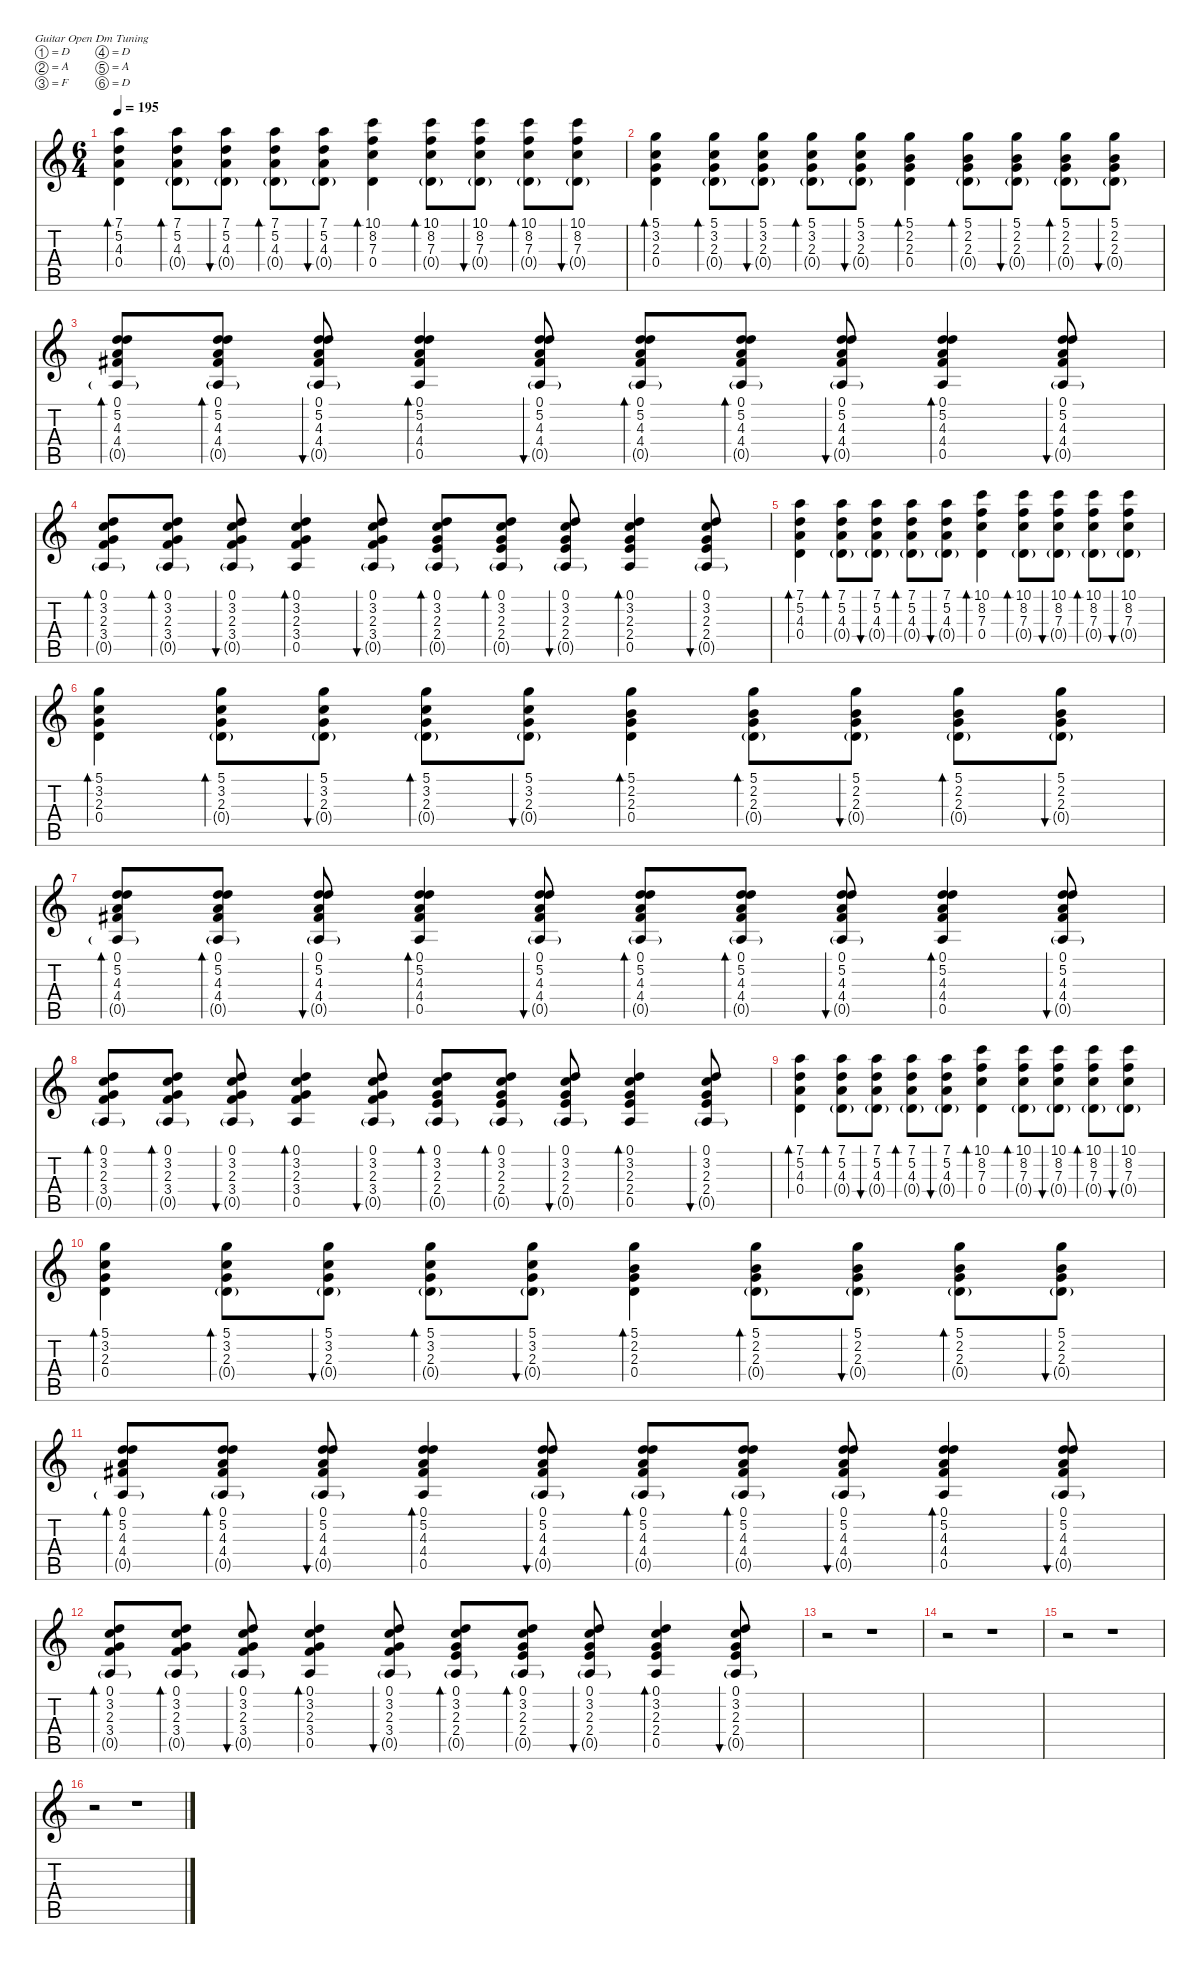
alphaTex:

\defaultSystemsLayout 4
\hideDynamics
\bracketExtendMode nobrackets
\singleTrackTrackNamePolicy hidden
\multiTrackTrackNamePolicy hidden
\firstSystemTrackNameMode fullname
\firstSystemTrackNameOrientation horizontal
\otherSystemsTrackNameOrientation horizontal
\track ("Clean" "s.guit.") {instrument acousticguitarsteel}
\staff {score tabs}
\tuning (D4 A3 F3 D3 A2 D2)
\ts (6 4)
\tempo 195
\clef g2
\ks c
(7.1 5.2 4.3 0.4).4{bd 60 dy f beam Down} (7.1 5.2 4.3 0.4{g}).8{bd 60 beam Down} (7.1 5.2 4.3 0.4{g}).8{bu 60 beam Down} (7.1 5.2 4.3 0.4{g}).8{bd 60 beam Down} (7.1 5.2 4.3 0.4{g}).8{bu 60 beam Down} (10.1 8.2 7.3 0.4).4{bd 60 beam Down} (10.1 8.2 7.3 0.4{g}).8{bd 60 beam Down} (10.1 8.2 7.3 0.4{g}).8{bu 60 beam Down} (10.1 8.2 7.3 0.4{g}).8{bd 60 beam Down} (10.1 8.2 7.3 0.4{g}).8{bu 60 beam Down} |
(5.1 3.2 2.3 0.4).4{bd 60 beam Down} (5.1 3.2 2.3 0.4{g}).8{bd 60 beam Down} (5.1 3.2 2.3 0.4{g}).8{bu 60 beam Down} (5.1 3.2 2.3 0.4{g}).8{bd 60 beam Down} (5.1 3.2 2.3 0.4{g}).8{bu 60 beam Down} (5.1 2.2 2.3 0.4).4{bd 60 beam Down} (5.1 2.2 2.3 0.4{g}).8{bd 60 beam Down} (5.1 2.2 2.3 0.4{g}).8{bu 60 beam Down} (5.1 2.2 2.3 0.4{g}).8{bd 60 beam Down} (5.1 2.2 2.3 0.4{g}).8{bu 60 beam Down} |
(0.1 5.2 4.3 4.4{acc #} 0.5{g}).8{bd 60 beam Up} (0.1 5.2 4.3 4.4{acc #} 0.5{g}).8{bd 60 beam Up} (0.1 5.2 4.3 4.4{acc #} 0.5{g}).8{bu 60 beam Up} (0.1 5.2 4.3 4.4{acc #} 0.5).4{bd 60 beam Up} (0.1 5.2 4.3 4.4{acc #} 0.5{g}).8{bu 60 beam Up} (0.1 5.2 4.3 4.4{acc #} 0.5{g}).8{bd 60 beam Up} (0.1 5.2 4.3 4.4{acc #} 0.5{g}).8{bd 60 beam Up} (0.1 5.2 4.3 4.4{acc #} 0.5{g}).8{bu 60 beam Up} (0.1 5.2 4.3 4.4{acc #} 0.5).4{bd 60 beam Up} (0.1 5.2 4.3 4.4{acc #} 0.5{g}).8{bu 60 beam Up} |
(0.1 3.2 2.3 3.4 0.5{g}).8{bd 60 beam Up} (0.1 3.2 2.3 3.4 0.5{g}).8{bd 60 beam Up} (0.1 3.2 2.3 3.4 0.5{g}).8{bu 60 beam Up} (0.1 3.2 2.3 3.4 0.5).4{bd 60 beam Up} (0.1 3.2 2.3 3.4 0.5{g}).8{bu 60 beam Up} (0.1 3.2 2.3 2.4 0.5{g}).8{bd 60 beam Up} (0.1 3.2 2.3 2.4 0.5{g}).8{bd 60 beam Up} (0.1 3.2 2.3 2.4 0.5{g}).8{bu 60 beam Up} (0.1 3.2 2.3 2.4 0.5).4{bd 60 beam Up} (0.1 3.2 2.3 2.4 0.5{g}).8{bu 60 beam Up} |
(7.1 5.2 4.3 0.4).4{bd 60 beam Down} (7.1 5.2 4.3 0.4{g}).8{bd 60 beam Down} (7.1 5.2 4.3 0.4{g}).8{bu 60 beam Down} (7.1 5.2 4.3 0.4{g}).8{bd 60 beam Down} (7.1 5.2 4.3 0.4{g}).8{bu 60 beam Down} (10.1 8.2 7.3 0.4).4{bd 60 beam Down} (10.1 8.2 7.3 0.4{g}).8{bd 60 beam Down} (10.1 8.2 7.3 0.4{g}).8{bu 60 beam Down} (10.1 8.2 7.3 0.4{g}).8{bd 60 beam Down} (10.1 8.2 7.3 0.4{g}).8{bu 60 beam Down} |
(5.1 3.2 2.3 0.4).4{bd 60 beam Down} (5.1 3.2 2.3 0.4{g}).8{bd 60 beam Down} (5.1 3.2 2.3 0.4{g}).8{bu 60 beam Down} (5.1 3.2 2.3 0.4{g}).8{bd 60 beam Down} (5.1 3.2 2.3 0.4{g}).8{bu 60 beam Down} (5.1 2.2 2.3 0.4).4{bd 60 beam Down} (5.1 2.2 2.3 0.4{g}).8{bd 60 beam Down} (5.1 2.2 2.3 0.4{g}).8{bu 60 beam Down} (5.1 2.2 2.3 0.4{g}).8{bd 60 beam Down} (5.1 2.2 2.3 0.4{g}).8{bu 60 beam Down} |
(0.1 5.2 4.3 4.4{acc #} 0.5{g}).8{bd 60 beam Up} (0.1 5.2 4.3 4.4{acc #} 0.5{g}).8{bd 60 beam Up} (0.1 5.2 4.3 4.4{acc #} 0.5{g}).8{bu 60 beam Up} (0.1 5.2 4.3 4.4{acc #} 0.5).4{bd 60 beam Up} (0.1 5.2 4.3 4.4{acc #} 0.5{g}).8{bu 60 beam Up} (0.1 5.2 4.3 4.4{acc #} 0.5{g}).8{bd 60 beam Up} (0.1 5.2 4.3 4.4{acc #} 0.5{g}).8{bd 60 beam Up} (0.1 5.2 4.3 4.4{acc #} 0.5{g}).8{bu 60 beam Up} (0.1 5.2 4.3 4.4{acc #} 0.5).4{bd 60 beam Up} (0.1 5.2 4.3 4.4{acc #} 0.5{g}).8{bu 60 beam Up} |
(0.1 3.2 2.3 3.4 0.5{g}).8{bd 60 beam Up} (0.1 3.2 2.3 3.4 0.5{g}).8{bd 60 beam Up} (0.1 3.2 2.3 3.4 0.5{g}).8{bu 60 beam Up} (0.1 3.2 2.3 3.4 0.5).4{bd 60 beam Up} (0.1 3.2 2.3 3.4 0.5{g}).8{bu 60 beam Up} (0.1 3.2 2.3 2.4 0.5{g}).8{bd 60 beam Up} (0.1 3.2 2.3 2.4 0.5{g}).8{bd 60 beam Up} (0.1 3.2 2.3 2.4 0.5{g}).8{bu 60 beam Up} (0.1 3.2 2.3 2.4 0.5).4{bd 60 beam Up} (0.1 3.2 2.3 2.4 0.5{g}).8{bu 60 beam Up} |
(7.1 5.2 4.3 0.4).4{bd 60 beam Down} (7.1 5.2 4.3 0.4{g}).8{bd 60 beam Down} (7.1 5.2 4.3 0.4{g}).8{bu 60 beam Down} (7.1 5.2 4.3 0.4{g}).8{bd 60 beam Down} (7.1 5.2 4.3 0.4{g}).8{bu 60 beam Down} (10.1 8.2 7.3 0.4).4{bd 60 beam Down} (10.1 8.2 7.3 0.4{g}).8{bd 60 beam Down} (10.1 8.2 7.3 0.4{g}).8{bu 60 beam Down} (10.1 8.2 7.3 0.4{g}).8{bd 60 beam Down} (10.1 8.2 7.3 0.4{g}).8{bu 60 beam Down} |
(5.1 3.2 2.3 0.4).4{bd 60 beam Down} (5.1 3.2 2.3 0.4{g}).8{bd 60 beam Down} (5.1 3.2 2.3 0.4{g}).8{bu 60 beam Down} (5.1 3.2 2.3 0.4{g}).8{bd 60 beam Down} (5.1 3.2 2.3 0.4{g}).8{bu 60 beam Down} (5.1 2.2 2.3 0.4).4{bd 60 beam Down} (5.1 2.2 2.3 0.4{g}).8{bd 60 beam Down} (5.1 2.2 2.3 0.4{g}).8{bu 60 beam Down} (5.1 2.2 2.3 0.4{g}).8{bd 60 beam Down} (5.1 2.2 2.3 0.4{g}).8{bu 60 beam Down} |
(0.1 5.2 4.3 4.4{acc #} 0.5{g}).8{bd 60 beam Up} (0.1 5.2 4.3 4.4{acc #} 0.5{g}).8{bd 60 beam Up} (0.1 5.2 4.3 4.4{acc #} 0.5{g}).8{bu 60 beam Up} (0.1 5.2 4.3 4.4{acc #} 0.5).4{bd 60 beam Up} (0.1 5.2 4.3 4.4{acc #} 0.5{g}).8{bu 60 beam Up} (0.1 5.2 4.3 4.4{acc #} 0.5{g}).8{bd 60 beam Up} (0.1 5.2 4.3 4.4{acc #} 0.5{g}).8{bd 60 beam Up} (0.1 5.2 4.3 4.4{acc #} 0.5{g}).8{bu 60 beam Up} (0.1 5.2 4.3 4.4{acc #} 0.5).4{bd 60 beam Up} (0.1 5.2 4.3 4.4{acc #} 0.5{g}).8{bu 60 beam Up} |
(0.1 3.2 2.3 3.4 0.5{g}).8{bd 60 beam Up} (0.1 3.2 2.3 3.4 0.5{g}).8{bd 60 beam Up} (0.1 3.2 2.3 3.4 0.5{g}).8{bu 60 beam Up} (0.1 3.2 2.3 3.4 0.5).4{bd 60 beam Up} (0.1 3.2 2.3 3.4 0.5{g}).8{bu 60 beam Up} (0.1 3.2 2.3 2.4 0.5{g}).8{bd 60 beam Up} (0.1 3.2 2.3 2.4 0.5{g}).8{bd 60 beam Up} (0.1 3.2 2.3 2.4 0.5{g}).8{bu 60 beam Up} (0.1 3.2 2.3 2.4 0.5).4{bd 60 beam Up} (0.1 3.2 2.3 2.4 0.5{g}).8{bu 60 beam Up} |
r.2{beam Down} r.1{beam Down} |
r.2{beam Down} r.1{beam Down} |
r.2{beam Down} r.1{beam Down} |
r.2{beam Down} r.1{beam Down}
